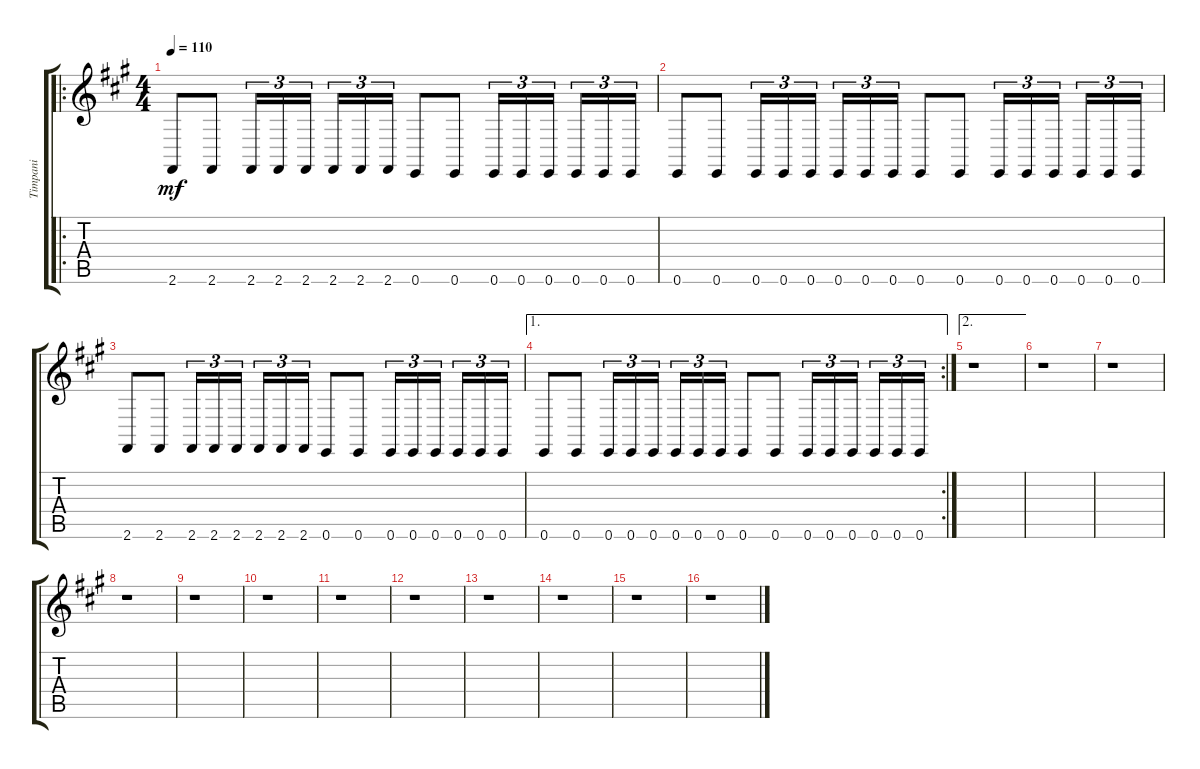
\track ("Timpani" "Timpani") {instrument timpani}
\staff {score tabs}
\tuning (E4 B3 G3 D3 A2 E2) {hide}
\ro
\ts (4 4)
\tempo 110
\clef g2
\ks a
2.6.8{dy mf} 2.6.8 2.6.16{tu (3 2)} 2.6.16{tu (3 2)} 2.6.16{tu (3 2)} 2.6.16{tu (3 2)} 2.6.16{tu (3 2)} 2.6.16{tu (3 2)} 0.6.8 0.6.8 0.6.16{tu (3 2)} 0.6.16{tu (3 2)} 0.6.16{tu (3 2)} 0.6.16{tu (3 2)} 0.6.16{tu (3 2)} 0.6.16{tu (3 2)} |
0.6.8 0.6.8 0.6.16{tu (3 2)} 0.6.16{tu (3 2)} 0.6.16{tu (3 2)} 0.6.16{tu (3 2)} 0.6.16{tu (3 2)} 0.6.16{tu (3 2)} 0.6.8 0.6.8 0.6.16{tu (3 2)} 0.6.16{tu (3 2)} 0.6.16{tu (3 2)} 0.6.16{tu (3 2)} 0.6.16{tu (3 2)} 0.6.16{tu (3 2)} |
2.6.8 2.6.8 2.6.16{tu (3 2)} 2.6.16{tu (3 2)} 2.6.16{tu (3 2)} 2.6.16{tu (3 2)} 2.6.16{tu (3 2)} 2.6.16{tu (3 2)} 0.6.8 0.6.8 0.6.16{tu (3 2)} 0.6.16{tu (3 2)} 0.6.16{tu (3 2)} 0.6.16{tu (3 2)} 0.6.16{tu (3 2)} 0.6.16{tu (3 2)} |
\ae 1
\rc 2
0.6.8 0.6.8 0.6.16{tu (3 2)} 0.6.16{tu (3 2)} 0.6.16{tu (3 2)} 0.6.16{tu (3 2)} 0.6.16{tu (3 2)} 0.6.16{tu (3 2)} 0.6.8 0.6.8 0.6.16{tu (3 2)} 0.6.16{tu (3 2)} 0.6.16{tu (3 2)} 0.6.16{tu (3 2)} 0.6.16{tu (3 2)} 0.6.16{tu (3 2)} |
\ae 2
r.1 |
r.1 |
r.1 |
r.1 |
r.1 |
r.1 |
r.1 |
r.1 |
r.1 |
r.1 |
r.1 |
r.1
